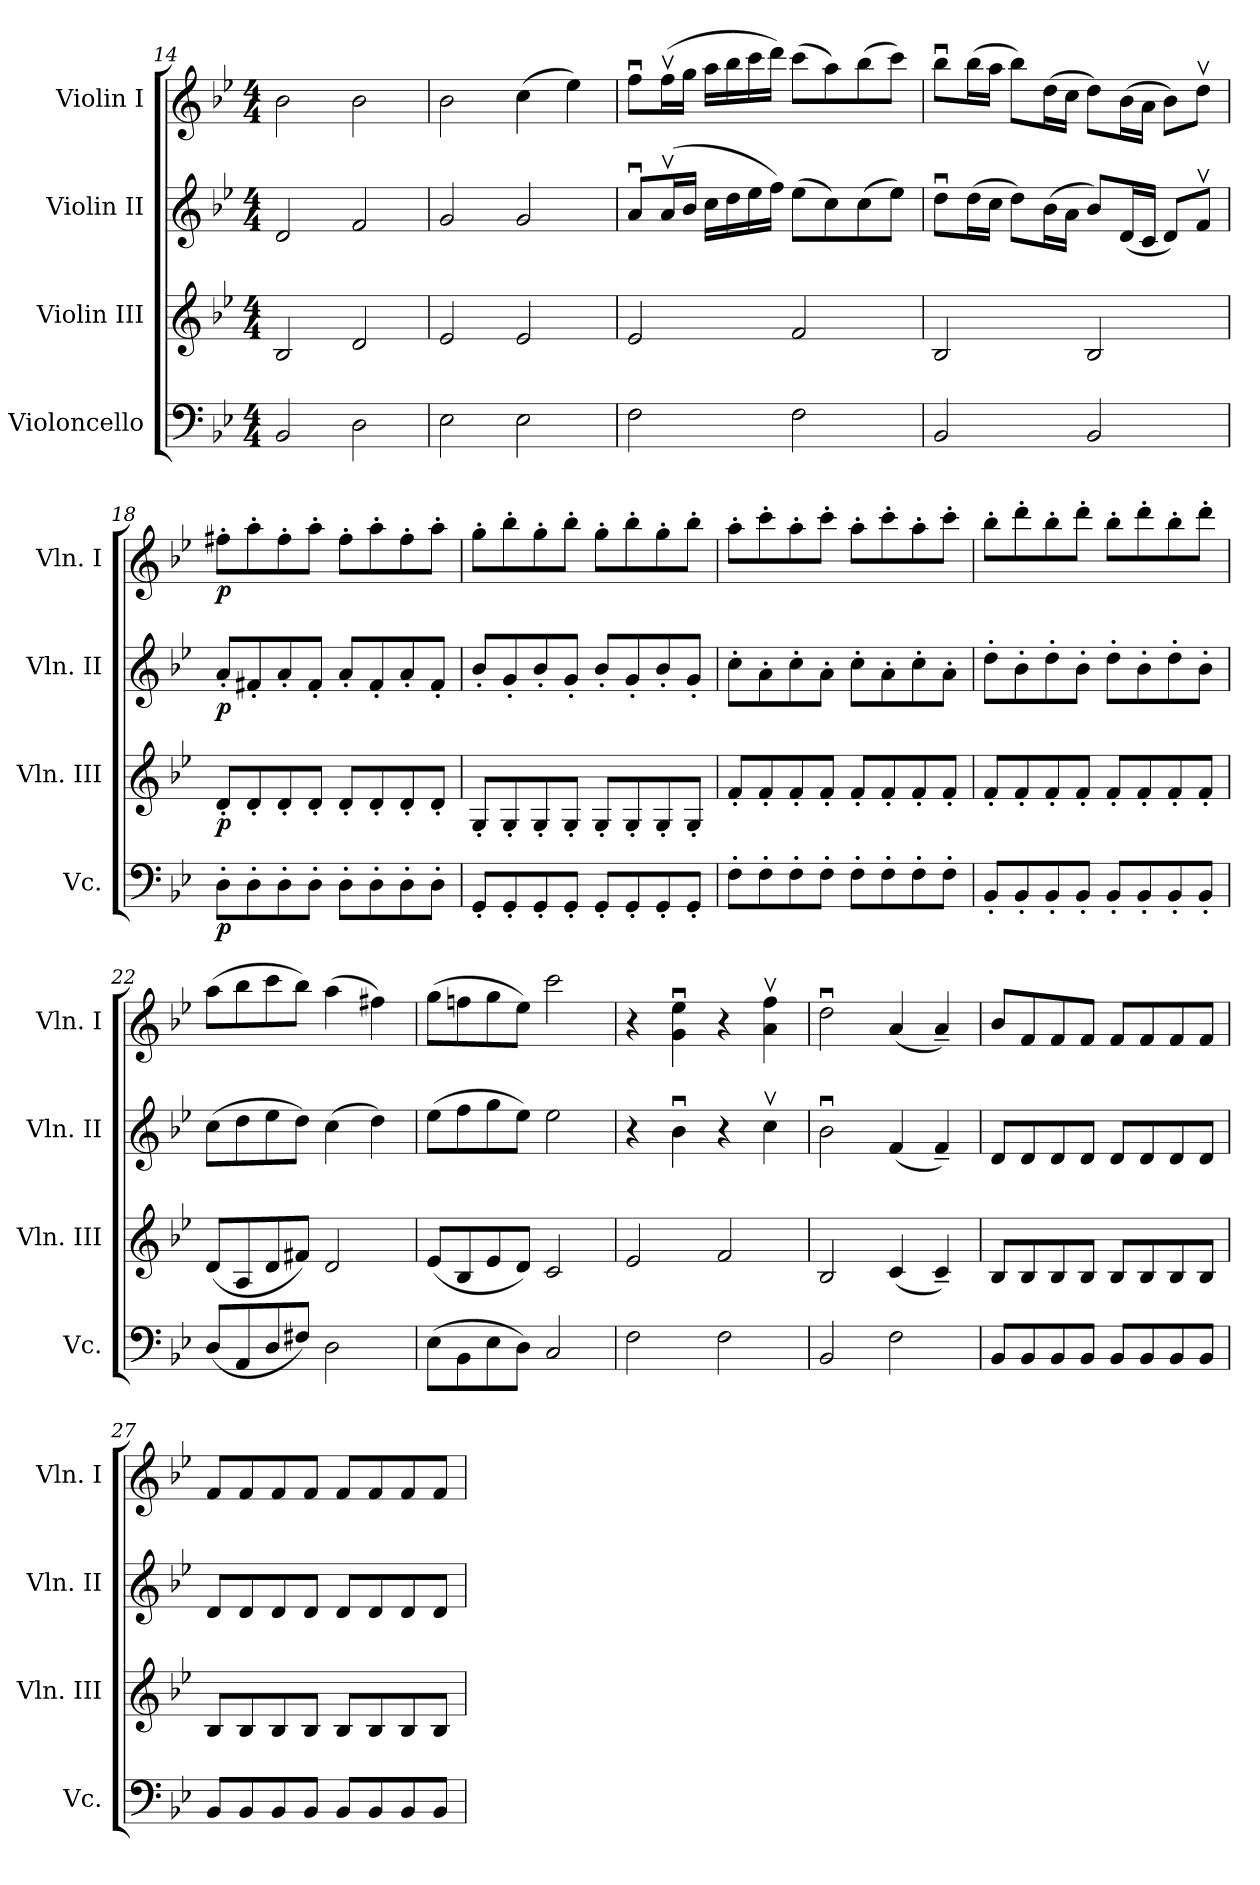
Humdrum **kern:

**kern	**dynam	**kern	**dynam	**kern	**dynam	**kern	**dynam
*part4	*part4	*part3	*part3	*part2	*part2	*part1	*part1
*staff4	*staff4	*staff3	*staff3	*staff2	*staff2	*staff1	*staff1
*I"Violoncello	*	*I"Violin III	*	*I"Violin II	*	*I"Violin I	*
*I'Vc.	*	*I'Vln. III	*	*I'Vln. II	*	*I'Vln. I	*
*clefF4	*	*clefG2	*	*clefG2	*	*clefG2	*
*k[b-e-]	*	*k[b-e-]	*	*k[b-e-]	*	*k[b-e-]	*
*B-:	*	*B-:	*	*B-:	*	*B-:	*
*M4/4	*	*M4/4	*	*M4/4	*	*M4/4	*
=14	=14	=14	=14	=14	=14	=14	=14
2BB-i/	.	2B-i/	.	2di/	.	2b-i\	.
2Di\	.	2di/	.	2fi/	.	2b-i\	.
!!LO:PB:g=z
=15	=15	=15	=15	=15	=15	=15	=15
2E-i\	.	2e-i/	.	2gi/	.	2b-i\	.
2E-i\	.	2e-i/	.	2gi/	.	(4cci\	.
.	.	.	.	.	.	4ee-i\)	.
=16	=16	=16	=16	=16	=16	=16	=16
2Fi\	.	2e-i/	.	8aui/L	.	8ffui\L	.
.	.	.	.	(16avi/L	.	(16ffvi\L	.
.	.	.	.	16b-i/JJ	.	16ggi\JJ	.
.	.	.	.	16cci\LL	.	16aai\LL	.
.	.	.	.	16ddi\	.	16bb-i\	.
.	.	.	.	16ee-i\	.	16ccci\	.
.	.	.	.	16ffi\JJ)	.	16dddi\JJ)	.
2Fi\	.	2fi/	.	(8ee-i\L	.	(8ccci\L	.
.	.	.	.	8cci\)	.	8aai\)	.
.	.	.	.	(8cci\	.	(8bb-i\	.
.	.	.	.	8ee-i\J)	.	8ccci\J)	.
=17	=17	=17	=17	=17	=17	=17	=17
2BB-i/	.	2B-i/	.	8ddui\L	.	8bb-ui\L	.
.	.	.	.	(16ddi\L	.	(16bb-i\L	.
.	.	.	.	16cci\JJ	.	16aai\JJ	.
.	.	.	.	8ddi\L)	.	8bb-i\L)	.
.	.	.	.	(16b-i\L	.	(16ddi\L	.
.	.	.	.	16ai\JJ	.	16cci\JJ	.
2BB-i/	.	2B-i/	.	8b-i/L)	.	8ddi\L)	.
.	.	.	.	(16di/L	.	(16b-i\L	.
.	.	.	.	16ci/JJ	.	16ai\JJ	.
.	.	.	.	8di/L)	.	8b-i\L)	.
.	.	.	.	8fvi/J	.	8ddvi\J	.
=18	=18	=18	=18	=18	=18	=18	=18
8D'i\L	p	8d'i/L	p	8a'i/L	p	8ff#X'i\L	p
8D'i\	.	8d'i/	.	8f#X'i/	.	8aa'i\	.
8D'i\	.	8d'i/	.	8a'i/	.	8ff#'i\	.
8D'i\J	.	8d'i/J	.	8f#'i/J	.	8aa'i\J	.
8D'i\L	.	8d'i/L	.	8a'i/L	.	8ff#'i\L	.
8D'i\	.	8d'i/	.	8f#'i/	.	8aa'i\	.
8D'i\	.	8d'i/	.	8a'i/	.	8ff#'i\	.
8D'i\J	.	8d'i/J	.	8f#'i/J	.	8aa'i\J	.
!!LO:LB:g=z
=19	=19	=19	=19	=19	=19	=19	=19
8GG'i/L	.	8G'i/L	.	8b-'i/L	.	8gg'i\L	.
8GG'i/	.	8G'i/	.	8g'i/	.	8bb-'i\	.
8GG'i/	.	8G'i/	.	8b-'i/	.	8gg'i\	.
8GG'i/J	.	8G'i/J	.	8g'i/J	.	8bb-'i\J	.
8GG'i/L	.	8G'i/L	.	8b-'i/L	.	8gg'i\L	.
8GG'i/	.	8G'i/	.	8g'i/	.	8bb-'i\	.
8GG'i/	.	8G'i/	.	8b-'i/	.	8gg'i\	.
8GG'i/J	.	8G'i/J	.	8g'i/J	.	8bb-'i\J	.
=20	=20	=20	=20	=20	=20	=20	=20
8F'i\L	.	8f'i/L	.	8cc'i\L	.	8aa'i\L	.
8F'i\	.	8f'i/	.	8a'i\	.	8ccc'i\	.
8F'i\	.	8f'i/	.	8cc'i\	.	8aa'i\	.
8F'i\J	.	8f'i/J	.	8a'i\J	.	8ccc'i\J	.
8F'i\L	.	8f'i/L	.	8cc'i\L	.	8aa'i\L	.
8F'i\	.	8f'i/	.	8a'i\	.	8ccc'i\	.
8F'i\	.	8f'i/	.	8cc'i\	.	8aa'i\	.
8F'i\J	.	8f'i/J	.	8a'i\J	.	8ccc'i\J	.
=21	=21	=21	=21	=21	=21	=21	=21
8BB-'i/L	.	8f'i/L	.	8dd'i\L	.	8bb-'i\L	.
8BB-'i/	.	8f'i/	.	8b-'i\	.	8ddd'i\	.
8BB-'i/	.	8f'i/	.	8dd'i\	.	8bb-'i\	.
8BB-'i/J	.	8f'i/J	.	8b-'i\J	.	8ddd'i\J	.
8BB-'i/L	.	8f'i/L	.	8dd'i\L	.	8bb-'i\L	.
8BB-'i/	.	8f'i/	.	8b-'i\	.	8ddd'i\	.
8BB-'i/	.	8f'i/	.	8dd'i\	.	8bb-'i\	.
8BB-'i/J	.	8f'i/J	.	8b-'i\J	.	8ddd'i\J	.
=22	=22	=22	=22	=22	=22	=22	=22
(8Di/L	.	(8di/L	.	(8cci\L	.	(8aai\L	.
8AAi/	.	8Ai/	.	8ddi\	.	8bb-i\	.
8Di/	.	8di/	.	8ee-i\	.	8ccci\	.
8F#Xi/J)	.	8f#Xi/J)	.	8ddi\J)	.	8bb-i\J)	.
2Di\	.	2di/	.	(4cci\	.	(4aai\	.
.	.	.	.	4ddi\)	.	4ff#Xi\)	.
!!LO:LB:g=z
=23	=23	=23	=23	=23	=23	=23	=23
(8E-i\L	.	(8e-i/L	.	(8ee-i\L	.	(8ggi\L	.
8BB-i\	.	8B-i/	.	8ffi\	.	8ffni\	.
8E-i\	.	8e-i/	.	8ggi\	.	8ggi\	.
8Di\J)	.	8di/J)	.	8ee-i\J)	.	8ee-i\J)	.
2Ci/	.	2ci/	.	2ee-i\	.	2ccci\	.
=24	=24	=24	=24	=24	=24	=24	=24
2Fi\	.	2e-i/	.	4r	.	4r	.
.	.	.	.	4b-ui\	.	4gi\u 4ee-iu	.
2Fi\	.	2fi/	.	4r	.	4r	.
.	.	.	.	4ccvi\	.	4ai\v 4ffiv	.
=25	=25	=25	=25	=25	=25	=25	=25
2BB-i/	.	2B-i/	.	2b-ui\	.	2ddui\	.
2Fi\	.	(4ci/	.	(4fi/	.	(4ai/	.
.	.	4c~i/)	.	4f~i/)	.	4a~i/)	.
=26	=26	=26	=26	=26	=26	=26	=26
8BB-i/L	.	8B-i/L	.	8di/L	.	8b-i/L	.
8BB-i/	.	8B-i/	.	8di/	.	8fi/	.
8BB-i/	.	8B-i/	.	8di/	.	8fi/	.
8BB-i/J	.	8B-i/J	.	8di/J	.	8fi/J	.
8BB-i/L	.	8B-i/L	.	8di/L	.	8fi/L	.
8BB-i/	.	8B-i/	.	8di/	.	8fi/	.
8BB-i/	.	8B-i/	.	8di/	.	8fi/	.
8BB-i/J	.	8B-i/J	.	8di/J	.	8fi/J	.
=27	=27	=27	=27	=27	=27	=27	=27
8BB-i/L	.	8B-i/L	.	8di/L	.	8fi/L	.
8BB-i/	.	8B-i/	.	8di/	.	8fi/	.
8BB-i/	.	8B-i/	.	8di/	.	8fi/	.
8BB-i/J	.	8B-i/J	.	8di/J	.	8fi/J	.
8BB-i/L	.	8B-i/L	.	8di/L	.	8fi/L	.
8BB-i/	.	8B-i/	.	8di/	.	8fi/	.
8BB-i/	.	8B-i/	.	8di/	.	8fi/	.
8BB-i/J	.	8B-i/J	.	8di/J	.	8fi/J	.
=	=	=	=	=	=	=	=
*-	*-	*-	*-	*-	*-	*-	*-
